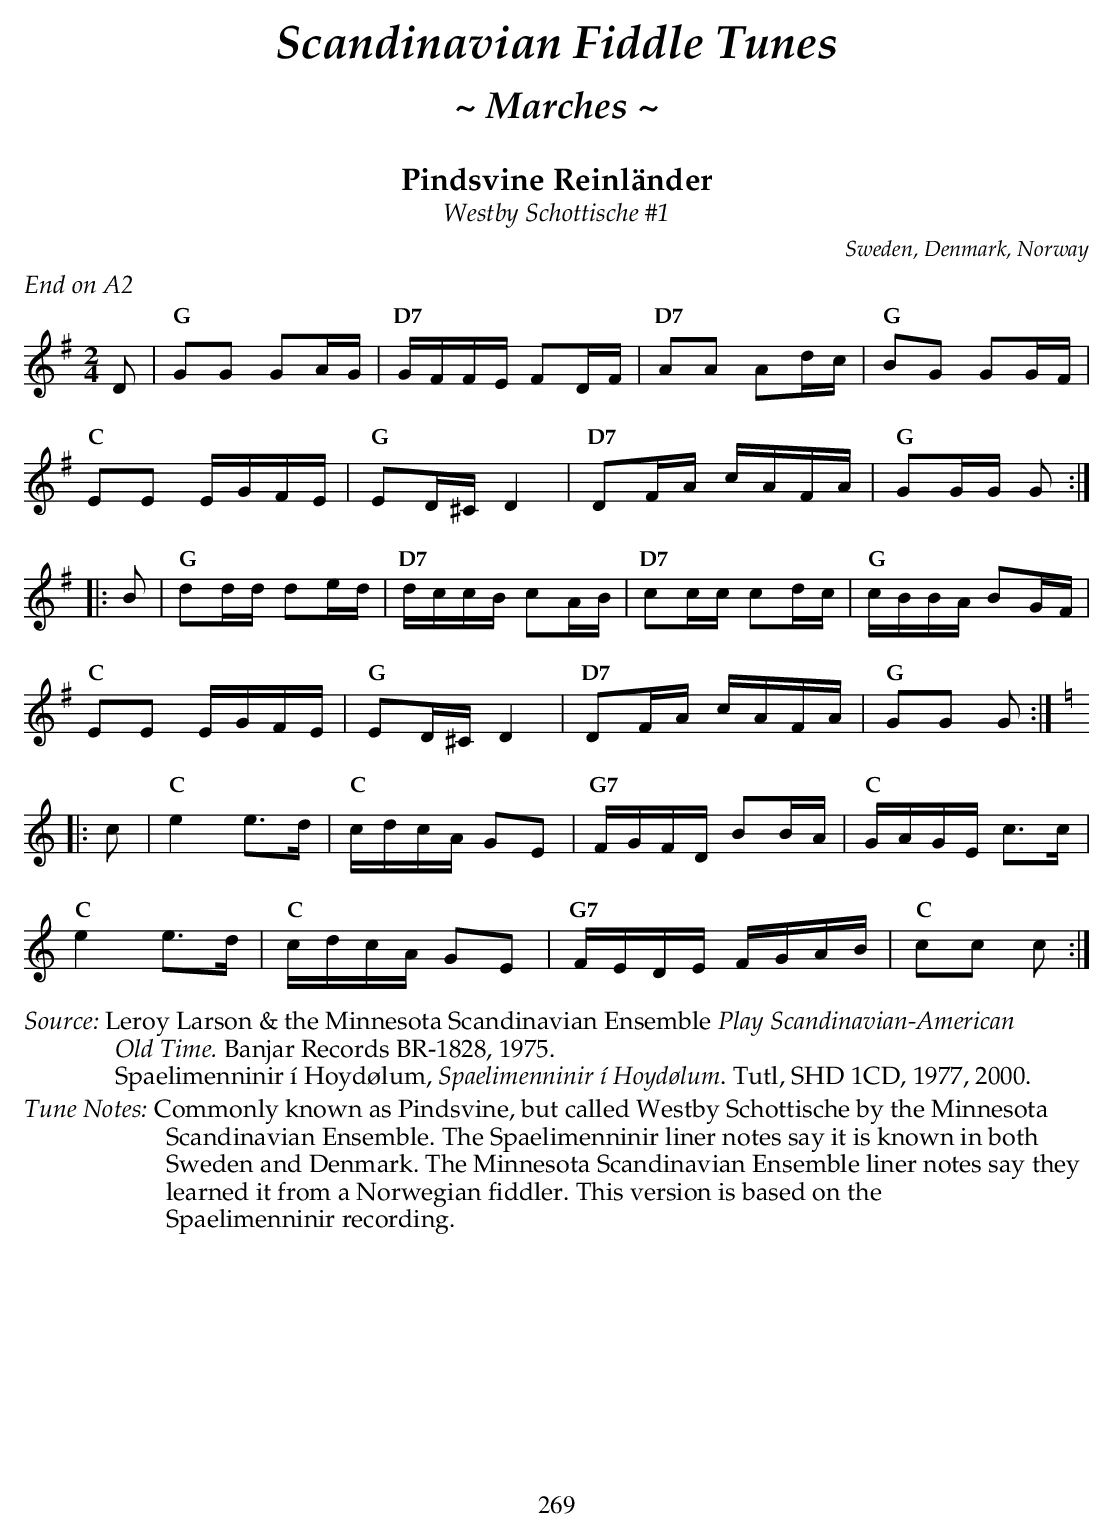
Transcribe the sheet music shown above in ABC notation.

X:1
T:Pindsvine Reinländer
T:Westby Schottische #1
O:Sweden, Denmark, Norway
U:s = !slide!
U:t = !trill!
M:2/4
L:1/16
K:G
%%text $2End on A2$0
D2 |\
"G" G2G2 G2AG | "D7" GFFE  F2DF | "D7" A2A2 A2dc | "G" B2G2 G2GF |
"C" E2E2 EGFE | "G"  E2D^C D4   | "D7" D2FA cAFA | "G" G2GG G2  :|
|: B2 |\
"G" d2dd d2ed | "D7" dccB  c2AB | "D7" c2cc c2dc | "G" cBBA B2GF |
"C" E2E2 EGFE | "G"  E2D^C D4   | "D7" D2FA cAFA | "G" G2G2 G2  :|
K:C
|: c2 |\
"C" e4 e3d | "C" cdcA G2E2 | "G7" FGFD B2BA  | "C" GAGE c3c |
"C" e4 e3d | "C" cdcA G2E2 | "G7" FEDE FGAB  | "C" c2c2 c2 :|
